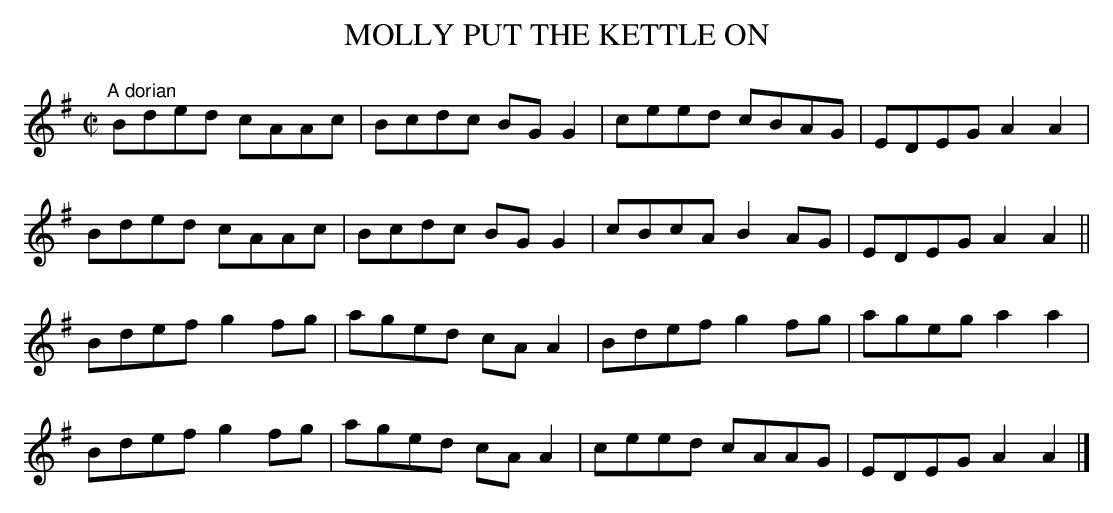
X:1
T:MOLLY PUT THE KETTLE ON
M:C|
L:1/8
K:G
"^A dorian"
Bded cAAc|Bcdc BG G2|ceed cBAG|EDEG A2A2|
Bded cAAc|Bcdc BG G2|cBcA B2AG|EDEG A2A2||
Bdef g2fg|aged cA A2|Bdef g2fg|ageg a2a2|
Bdef g2fg|aged cA A2|ceed cAAG|EDEG A2A2|]
